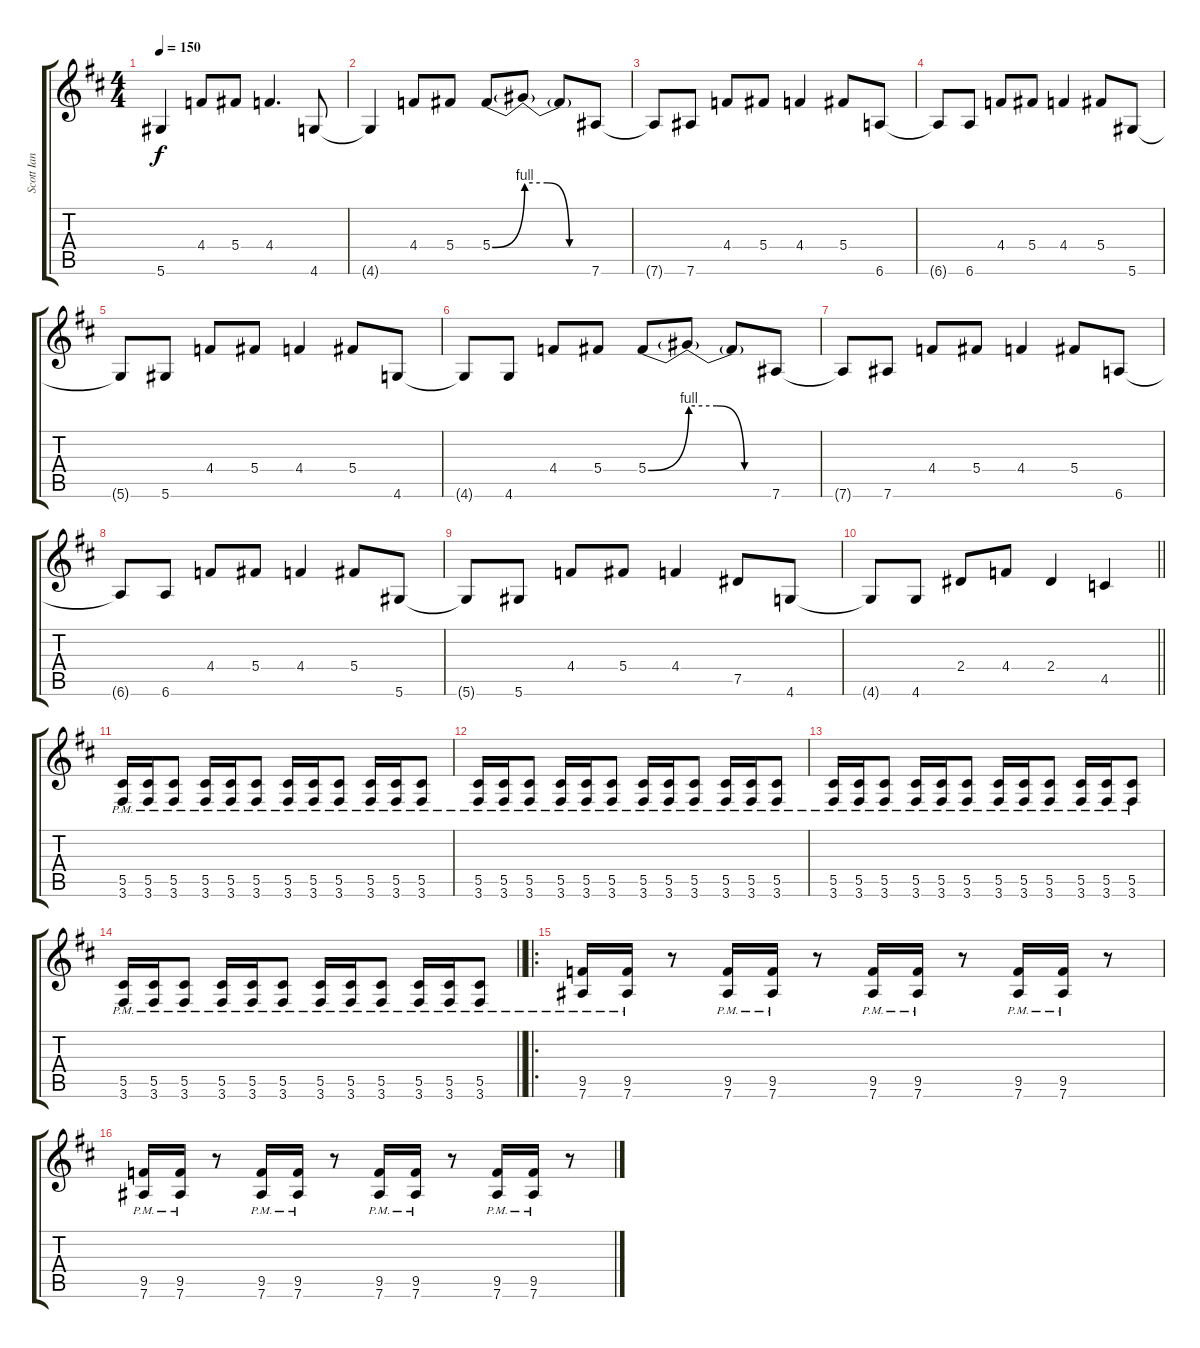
\track ("Scott Ian Distortion" "Scott Ian ") {instrument distortionguitar}
\staff {score tabs}
\tuning (Eb4 Bb3 Gb3 Db3 Ab2 Eb2) {hide}
\ts (4 4)
\tempo 150
\clef g2
\ks d
5.6{t}.4{dy f} 4.4.8 5.4.8 4.4.4{d} 4.6.8 |
4.6{t}.4 4.4.8 5.4.8 5.4{be (bend 0 0 60 4)}.8 5.4{be (custom 0 4 20 4 40 0 60 0) t}.8 5.4{t}.8 7.6.8 |
7.6{t}.8 7.6.8 4.4.8 5.4.8 4.4.4 5.4.8 6.6.8 |
6.6{t}.8 6.6.8 4.4.8 5.4.8 4.4.4 5.4.8 5.6.8 |
5.6{t}.8 5.6.8 4.4.8 5.4.8 4.4.4 5.4.8 4.6.8 |
4.6{t}.8 4.6.8 4.4.8 5.4.8 5.4{be (bend 0 0 60 4)}.8 5.4{be (custom 0 4 20 4 40 0 60 0) t}.8 5.4{t}.8 7.6.8 |
7.6{t}.8 7.6.8 4.4.8 5.4.8 4.4.4 5.4.8 6.6.8 |
6.6{t}.8 6.6.8 4.4.8 5.4.8 4.4.4 5.4.8 5.6.8 |
5.6{t}.8 5.6.8 4.4.8 5.4.8 4.4.4 7.5.8 4.6.8 |
\barLineRight lightlight
4.6{t}.8 4.6.8 2.4.8 4.4.8 2.4.4 4.5.4 |
(5.5{pm} 3.6{pm}).16 (5.5{pm} 3.6{pm}).16 (5.5{pm} 3.6{pm}).8 (5.5{pm} 3.6{pm}).16 (5.5{pm} 3.6{pm}).16 (5.5{pm} 3.6{pm}).8 (5.5{pm} 3.6{pm}).16 (5.5{pm} 3.6{pm}).16 (5.5{pm} 3.6{pm}).8 (5.5{pm} 3.6{pm}).16 (5.5{pm} 3.6{pm}).16 (5.5{pm} 3.6{pm}).8 |
(5.5{pm} 3.6{pm}).16 (5.5{pm} 3.6{pm}).16 (5.5{pm} 3.6{pm}).8 (5.5{pm} 3.6{pm}).16 (5.5{pm} 3.6{pm}).16 (5.5{pm} 3.6{pm}).8 (5.5{pm} 3.6{pm}).16 (5.5{pm} 3.6{pm}).16 (5.5{pm} 3.6{pm}).8 (5.5{pm} 3.6{pm}).16 (5.5{pm} 3.6{pm}).16 (5.5{pm} 3.6{pm}).8 |
(5.5{pm} 3.6{pm}).16 (5.5{pm} 3.6{pm}).16 (5.5{pm} 3.6{pm}).8 (5.5{pm} 3.6{pm}).16 (5.5{pm} 3.6{pm}).16 (5.5{pm} 3.6{pm}).8 (5.5{pm} 3.6{pm}).16 (5.5{pm} 3.6{pm}).16 (5.5{pm} 3.6{pm}).8 (5.5{pm} 3.6{pm}).16 (5.5{pm} 3.6{pm}).16 (5.5{pm} 3.6{pm}).8 |
\barLineRight lightlight
(5.5{pm} 3.6{pm}).16 (5.5{pm} 3.6{pm}).16 (5.5{pm} 3.6{pm}).8 (5.5{pm} 3.6{pm}).16 (5.5{pm} 3.6{pm}).16 (5.5{pm} 3.6{pm}).8 (5.5{pm} 3.6{pm}).16 (5.5{pm} 3.6{pm}).16 (5.5{pm} 3.6{pm}).8 (5.5{pm} 3.6{pm}).16 (5.5{pm} 3.6{pm}).16 (5.5{pm} 3.6{pm}).8 |
\ro
(9.5{pm} 7.6{pm}).16 (9.5{pm} 7.6{pm}).16 r.8 (9.5{pm} 7.6{pm}).16 (9.5{pm} 7.6{pm}).16 r.8 (9.5{pm} 7.6{pm}).16 (9.5{pm} 7.6{pm}).16 r.8 (9.5{pm} 7.6{pm}).16 (9.5{pm} 7.6{pm}).16 r.8 |
(9.5{pm} 7.6{pm}).16 (9.5{pm} 7.6{pm}).16 r.8 (9.5{pm} 7.6{pm}).16 (9.5{pm} 7.6{pm}).16 r.8 (9.5{pm} 7.6{pm}).16 (9.5{pm} 7.6{pm}).16 r.8 (9.5{pm} 7.6{pm}).16 (9.5{pm} 7.6{pm}).16 r.8
